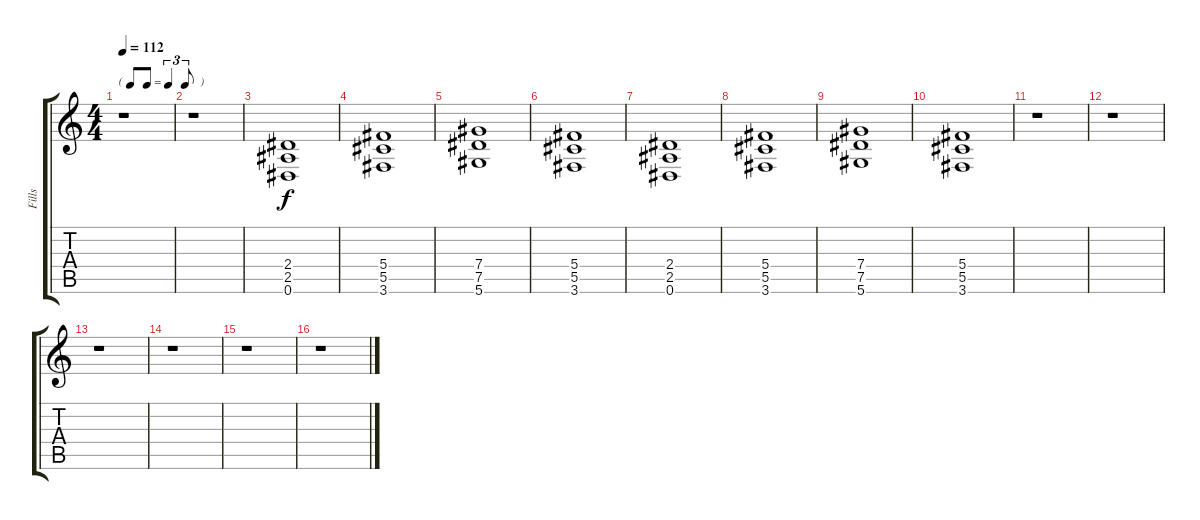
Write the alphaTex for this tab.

\track ("Fills" "Fills") {instrument distortionguitar}
\staff {score tabs}
\tuning (Eb4 Bb3 Gb3 Db3 Ab2 Eb2) {hide}
\ts (4 4)
\tf triplet8th
\tempo 112
\clef g2
\ks c
r.1{dy f} |
r.1 |
(2.4 2.5 0.6).1 |
(5.4 5.5 3.6).1 |
(7.4 7.5 5.6).1 |
(5.4 5.5 3.6).1 |
(2.4 2.5 0.6).1 |
(5.4 5.5 3.6).1 |
(7.4 7.5 5.6).1 |
(5.4 5.5 3.6).1 |
r.1 |
r.1 |
r.1 |
r.1 |
r.1 |
r.1
